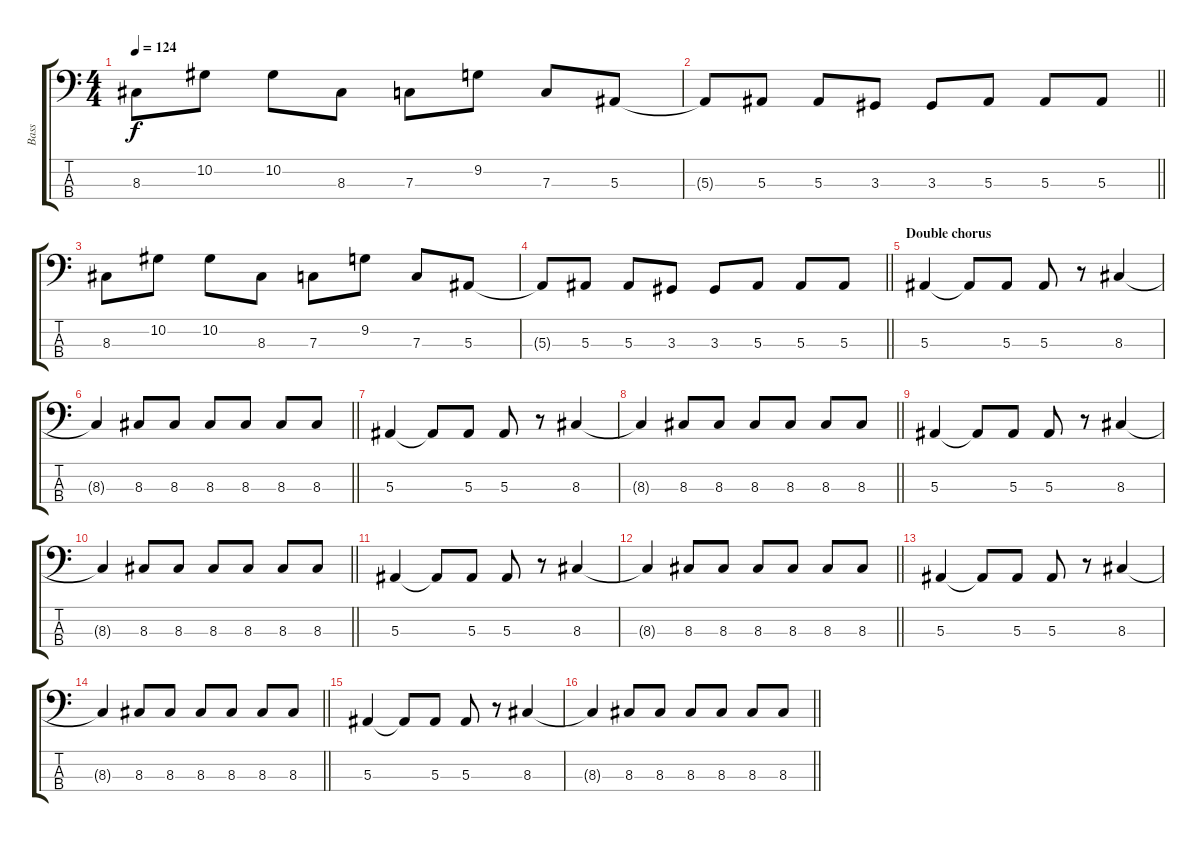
\track ("Bass" "Bass") {instrument electricbassfinger}
\staff {score tabs}
\tuning (Eb2 Bb1 F1 C1) {hide}
\ts (4 4)
\tempo 124
\clef f4
\ks c
8.3.8{dy f} 10.2.8 10.2.8 8.3.8 7.3.8 9.2.8 7.3.8 5.3.8 |
\barLineRight lightlight
5.3{t}.8 5.3.8 5.3.8 3.3.8 3.3.8 5.3.8 5.3.8 5.3.8 |
8.3.8 10.2.8 10.2.8 8.3.8 7.3.8 9.2.8 7.3.8 5.3.8 |
\barLineRight lightlight
5.3{t}.8 5.3.8 5.3.8 3.3.8 3.3.8 5.3.8 5.3.8 5.3.8 |
\section ("" "Double chorus")
5.3.4 5.3{t}.8 5.3.8 5.3.8 r.8 8.3.4 |
\barLineRight lightlight
8.3{t}.4 8.3.8 8.3.8 8.3.8 8.3.8 8.3.8 8.3.8 |
5.3.4 5.3{t}.8 5.3.8 5.3.8 r.8 8.3.4 |
\barLineRight lightlight
8.3{t}.4 8.3.8 8.3.8 8.3.8 8.3.8 8.3.8 8.3.8 |
5.3.4 5.3{t}.8 5.3.8 5.3.8 r.8 8.3.4 |
\barLineRight lightlight
8.3{t}.4 8.3.8 8.3.8 8.3.8 8.3.8 8.3.8 8.3.8 |
5.3.4 5.3{t}.8 5.3.8 5.3.8 r.8 8.3.4 |
\barLineRight lightlight
8.3{t}.4 8.3.8 8.3.8 8.3.8 8.3.8 8.3.8 8.3.8 |
5.3.4 5.3{t}.8 5.3.8 5.3.8 r.8 8.3.4 |
\barLineRight lightlight
8.3{t}.4 8.3.8 8.3.8 8.3.8 8.3.8 8.3.8 8.3.8 |
5.3.4 5.3{t}.8 5.3.8 5.3.8 r.8 8.3.4 |
\barLineRight lightlight
8.3{t}.4 8.3.8 8.3.8 8.3.8 8.3.8 8.3.8 8.3.8
